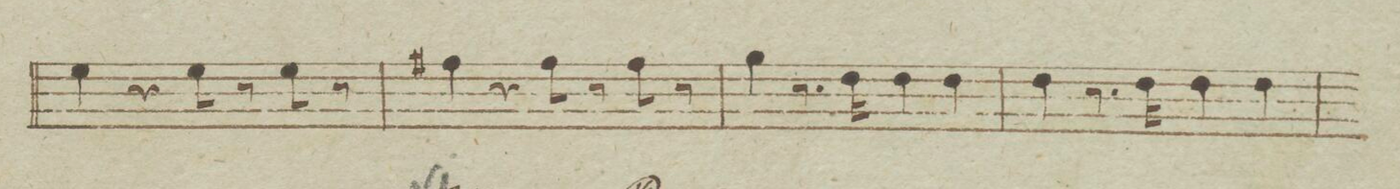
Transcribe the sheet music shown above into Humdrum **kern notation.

**kern	**dynam
*I"Clarinetto 1o. in B	*
*clefG2	*
*k[b-e-]	*
*met(c)	*
*M4/4	*
4dd\	.
4r	.
8dd\	.
8r	.
8dd\	.
8r	.
=16	=16
4eeX\	.
4r	.
8ee\	.
8r	.
8ee\	.
8r	.
=17	=17
4ff\	.
8.r	.
16cc\	.
4cc\	.
4cc\	.
=18	=18
4cc\	.
8.r	.
16cc\	.
4cc\	.
4cc\	.
=19	=19
*-	*-
